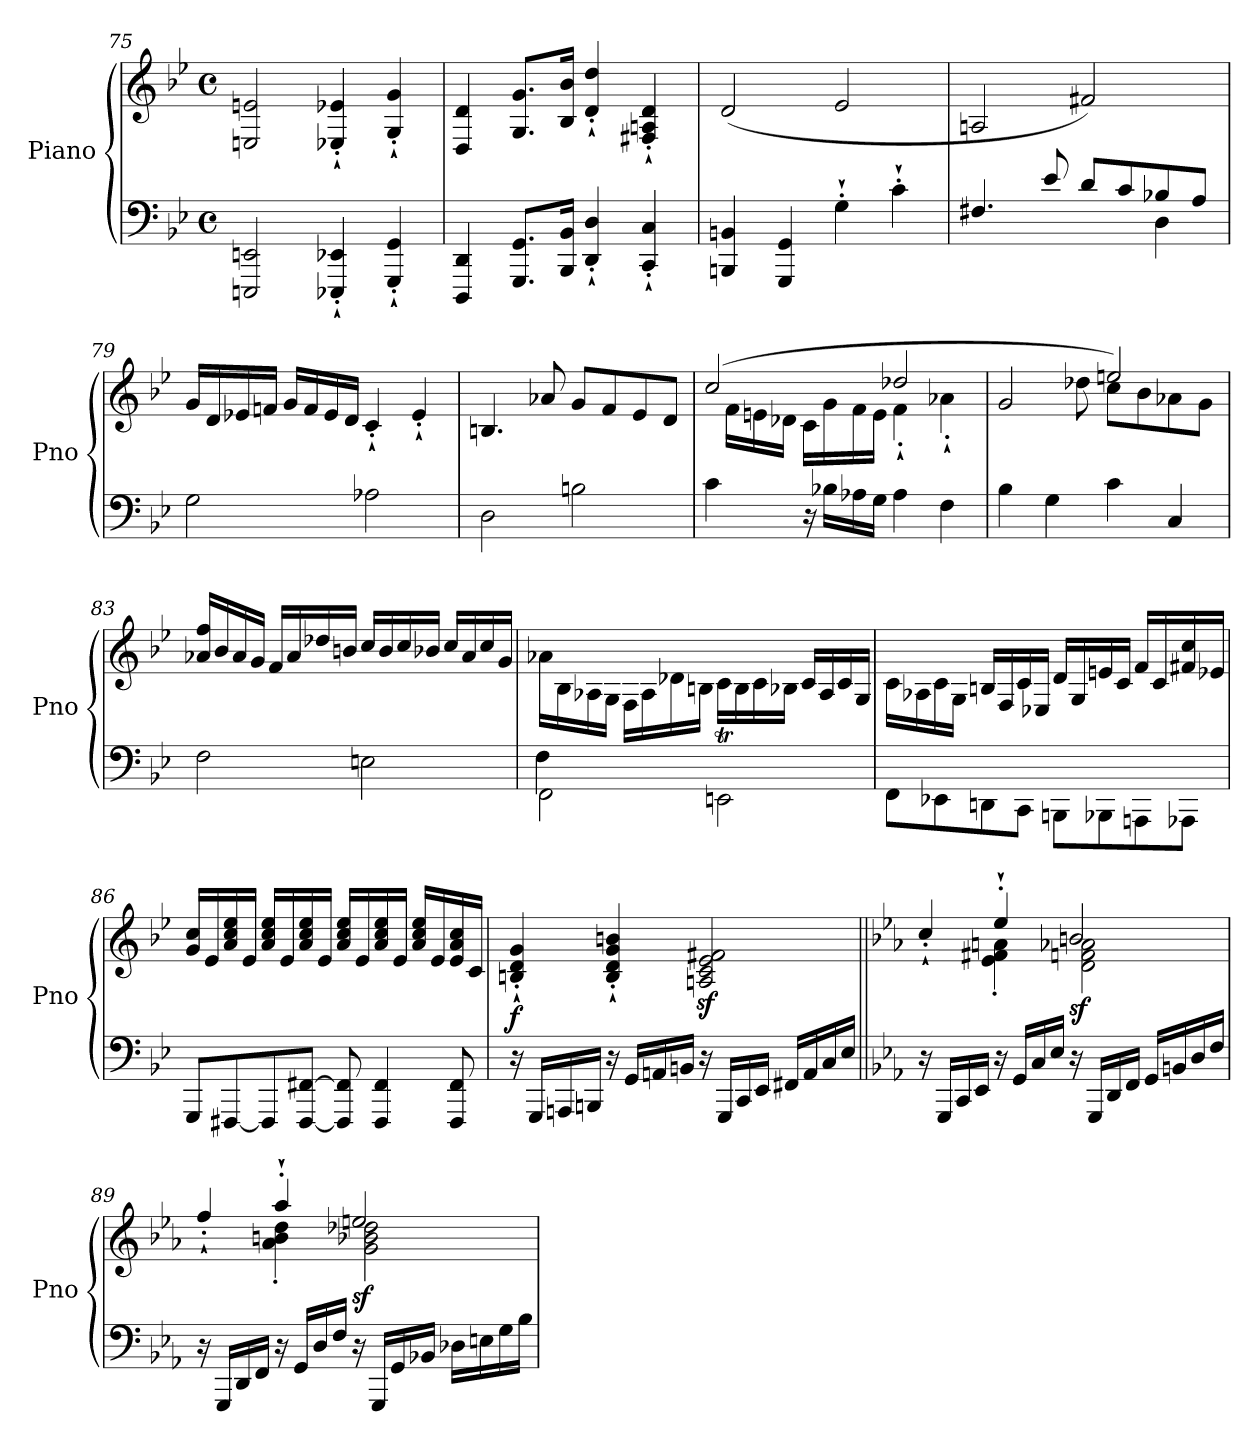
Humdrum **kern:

**kern	**kern	**dynam
*part1	*part1	*part1
*staff2	*staff1	*staff1/2
*I"Piano	*	*
*I'Pno	*	*
*clefF4	*clefG2	*
*k[b-e-]	*k[b-e-]	*
*M4/4	*M4/4	*
*met(c)	*met(c)	*
=75	=75	=75
2EEEn/ 2EEn/	2En/ 2en/	.
4EEE-X/'` 4EE-X/'`	4E-X/'` 4e-X/'`	.
4GGG/'` 4GG/'`	4G/'` 4g/'`	.
=76	=76	=76
4DDD/ 4DD/	4D/ 4d/	.
8.GGG/ 8.GG/L	8.G/ 8.g/L	.
16BBB-/ 16BB-/Jk	16B-/ 16b-/Jk	.
4DD/'` 4D/'`	4d/'` 4dd/'`	.
4CC/'` 4C/'`	4F#X/'` 4An/'` 4d/'`	.
!!LO:LB:g=z
=77	=77	=77
4BBBn/ 4BBn/	(>2d/	.
4GGG/ 4GG/	.	.
4G'`\	2e-/	.
4c'`\	.	.
=78	=78	=78
*^	*	*
4.F#X/	2.ryy	2An/	.
8e-/	.	.	.
8d/L	.	2f#X/)	.
8c/	.	.	.
8B-X/	4D\	.	.
8A/J	.	.	.
*v	*v	*	*
=79	=79	=79
2G\	16g/LL	.
.	16d/	.
.	16e-X/	.
.	16fn/JJ	.
.	16g/LL	.
.	16f/	.
.	16e-/	.
.	16d/JJ	.
2A-X\	4c'`/	.
.	4e-'`/	.
=80	=80	=80
2D\	4.Bn/	.
.	8a-X/	.
2Bn\	8g/L	.
.	8f/	.
.	8e-/	.
.	8d/J	.
!!LO:LB:g=z
=81	=81	=81
*	*^	*
4c\	(>2cc/	16ryy	.
.	.	16f\LL	.
.	.	16en\	.
.	.	16d-X\JJ	.
16r	.	16c\LL	.
16B-X\LL	.	16g\	.
16A-X\	.	16f\	.
16G\JJ	.	16e\JJ	.
4A-\	2dd-X/	4f'`\	.
4F\	.	4a-X'`\	.
=82	=82	=82	=82
4B-\	2g/	4.ryy	.
4G\	.	.	.
.	.	8dd-X\	.
4c\	2een/)	8cc\L	.
.	.	8b-\	.
4C/	.	8a-X\	.
.	.	8g\J	.
*	*v	*v	*
=83	=83	=83
2F\	16a-X/ 16ff/LL	.
.	16b-/	.
.	16a-/	.
.	16g/JJ	.
.	16f/LL	.
.	16a-/	.
.	16dd-X/	.
.	16bn/JJ	.
2En\	16cc/LL	.
.	16b/	.
.	16cc/	.
.	16b-X/JJ	.
.	16cc/LL	.
.	16a-/	.
.	16cc/	.
.	16g/JJ	.
!!LO:LB:g=z
=84	=84	=84
*^	*	*
2FF\	4F\	16a-X\LL	.
.	.	16B-\	.
.	.	16A-X\	.
.	.	16G\JJ	.
.	2.ryy	16F\LL	.
.	.	16A-\	.
.	.	16d-X\	.
.	.	16Bn\JJ	.
2EEnt\	.	16c\LL	.
.	.	16B\	.
.	.	16c\	.
.	.	16B-X\JJ	.
.	.	16c/LL	.
.	.	16A-/	.
.	.	16c/	.
.	.	16G/JJ	.
*v	*v	*	*
!!LO:LB:g=z
=85	=85	=85
!	!	!LO:DY:b
8FF\L	16c\LL	other-dynamics
.	16A-X\	.
8EE-X\	16c\	.
.	16G\JJ	.
8DDn\	16Bn/LL	.
.	16F/	.
8CC\J	16c/	.
.	16E-X/JJ	.
8BBBn\L	16d/LL	.
.	16G/	.
8BBB-X\	16en/	.
.	16c/JJ	.
8AAAn\	16f/LL	.
.	16c/	.
8AAA-X\J	16f#X/ 16cc/	.
.	16e-X/JJ	.
=86	=86	=86
8GGG/L	16g/ 16cc/LL	.
.	16e-/	.
[8FFF#X/	16a/ 16cc/ 16ee-/	.
.	16e-/JJ	.
8FFF#/]	16a/ 16cc/ 16ee-/LL	.
.	16e-/	.
[8FFF#/ [8FF#X/J	16a/ 16cc/ 16ee-/	.
.	16e-/JJ	.
8FFF#/] 8FF#/]	16a/ 16cc/ 16ee-/LL	.
.	16e-/	.
4FFF#/ 4FF#/	16a/ 16cc/ 16ee-/	.
.	16e-/JJ	.
.	16a/ 16cc/ 16ee-/LL	.
.	16e-/	.
8FFF#/ 8FF#/	16e-/ 16a/ 16cc/	.
.	16c/JJ	.
!!LO:PB:g=z
=87	=87	=87
!	!	!LO:DY:b
16r	4Bn/'` 4d/'` 4g/'`	f
16GGG/LL	.	.
16AAAn/	.	.
16BBBn/JJ	.	.
16r	4B/'` 4d/'` 4g/'` 4bn/'`	.
16GG/LL	.	.
16AAn/	.	.
16BBn/JJ	.	.
16r	2An/z< 2c/z< 2e-/z< 2f#X/z<	.
16GGG/LL	.	.
16CC/	.	.
16EE-/JJ	.	.
16FF#X/LL	.	.
16AA/	.	.
16C/	.	.
16E-/JJ	.	.
=88||	=88||	=88||
*k[b-e-a-]	*k[b-e-a-]	*
*	*^	*
16r	4cc'`/	4ryy	.
16GGG/LL	.	.	.
16CC/	.	.	.
16EE-/JJ	.	.	.
16r	4ee-'`/	4e-\' 4f#X\' 4an\'	.
16GG/LL	.	.	.
16C/	.	.	.
16E-/JJ	.	.	.
!	!	!	!LO:DY:b
16r	2bn/	2d\ 2fn\ 2a-X\	sf
16GGG/LL	.	.	.
16DD/	.	.	.
16FF/JJ	.	.	.
16GG/LL	.	.	.
16BBn/	.	.	.
16D/	.	.	.
16F/JJ	.	.	.
!!LO:LB:g=z	!!
=89	=89	=89	=89
16r	4ff'`/	4ryy	.
16GGG/LL	.	.	.
16DD/	.	.	.
16FF/JJ	.	.	.
16r	4aa-'`/	4a-\' 4bn\' 4dd\'	.
16GG/LL	.	.	.
16D/	.	.	.
16F/JJ	.	.	.
!	!	!	!LO:DY:b
16r	2een/	2g\ 2b-X\ 2dd-X\	sf
16GGG/LL	.	.	.
16GG/	.	.	.
16BB-X/JJ	.	.	.
16D-X\LL	.	.	.
16En\	.	.	.
16G\	.	.	.
16B-\JJ	.	.	.
*	*v	*v	*
=	=	=
*-	*-	*-
